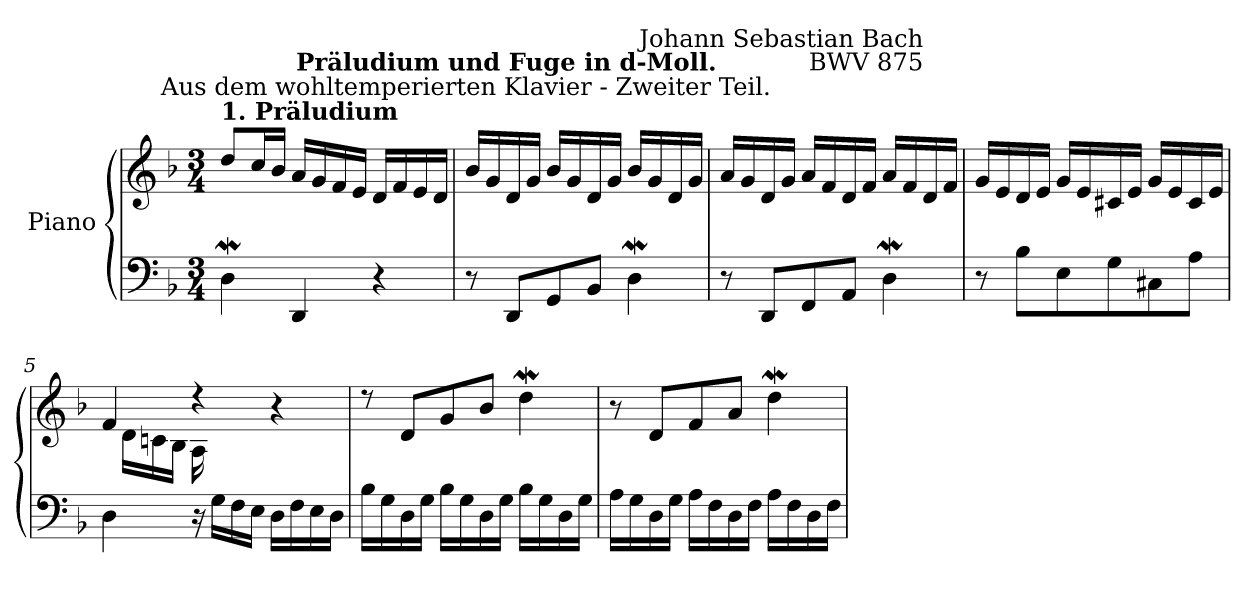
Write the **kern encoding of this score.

**kern	**kern
*part1	*part1
*staff2	*staff1
*I"Piano	*
*clefF4	*clefG2
*k[b-]	*k[b-]
*F:	*F:
*M3/4	*M3/4
=1	=1
*	*^
!	!LO:TX:a:B:t=1. Präludium	!
!	!	!LO:N:vis=1
4DW	8ddL	2.ryy
.	16ccL	.
.	16b-JJ	.
4DD/	16a/LL	.
.	16g/	.
.	16f/	.
.	16e/JJ	.
4r	16d/LL	.
.	16f/	.
.	16e/	.
.	16d/JJ	.
=2	=2	=2
!	!LO:TX:a:cj:t=Aus dem wohltemperierten Klavier - Zweiter Teil.	!
!	!	!LO:N:vis=1
8r	16b-LL	2.ryy
.	16g	.
!	!LO:TX:a:B:cj:t=Präludium und Fuge in d-Moll.	!
8DD/L	16d	.
.	16gJJ	.
8GG/	16b-LL	.
.	16g	.
8BB-/J	16d	.
.	16gJJ	.
4DW	16b-LL	.
.	16g	.
.	16d	.
.	16gJJ	.
=3	=3	=3
!	!	!LO:N:vis=1
8r	16a/LL	2.ryy
.	16g/	.
8DD/L	16d/	.
.	16g/JJ	.
8FF/	16a/LL	.
.	16f/	.
8AA/J	16d/	.
.	16f/JJ	.
4DW	16a/LL	.
.	16f/	.
!	!LO:TX:a:rj:t=Johann Sebastian Bach\nBWV 875	!
.	16d/	.
.	16f/JJ	.
!!LO:LB:g=z	!!
=4	=4	=4
!	!	!LO:N:vis=1
8r	16gLL	2.ryy
.	16e	.
8B-L	16d	.
.	16eJJ	.
8E	16gLL	.
.	16e	.
8G	16c#X	.
.	16eJJ	.
8C#X	16gLL	.
.	16e	.
8AJ	16c#	.
.	16eJJ	.
=5	=5	=5
4D	4f/	16ryy
.	.	16dLL
.	.	16cn
.	.	16B-JJ
16r	4r	16A\
16GLL	.	16ryy
16F	.	8ryy
16EJJ	.	.
16DLL	4r	4ryy
16F	.	.
16E	.	.
16DJJ	.	.
=6	=6	=6
!	!	!LO:N:vis=1
16B-LL	8r	2.ryy
16G	.	.
16D	8d/L	.
16GJJ	.	.
16B-LL	8g/	.
16G	.	.
16D	8b-/J	.
16GJJ	.	.
16B-LL	4ddW\	.
16G	.	.
16D	.	.
16GJJ	.	.
*	*v	*v
!!LO:LB:g=z
=7	=7
16ALL	8r
16G	.
16D	8dL
16GJJ	.
16ALL	8f
16F	.
16D	8aJ
16FJJ	.
16ALL	4ddW\
16F	.
16D	.
16FJJ	.
=	=
*-	*-
